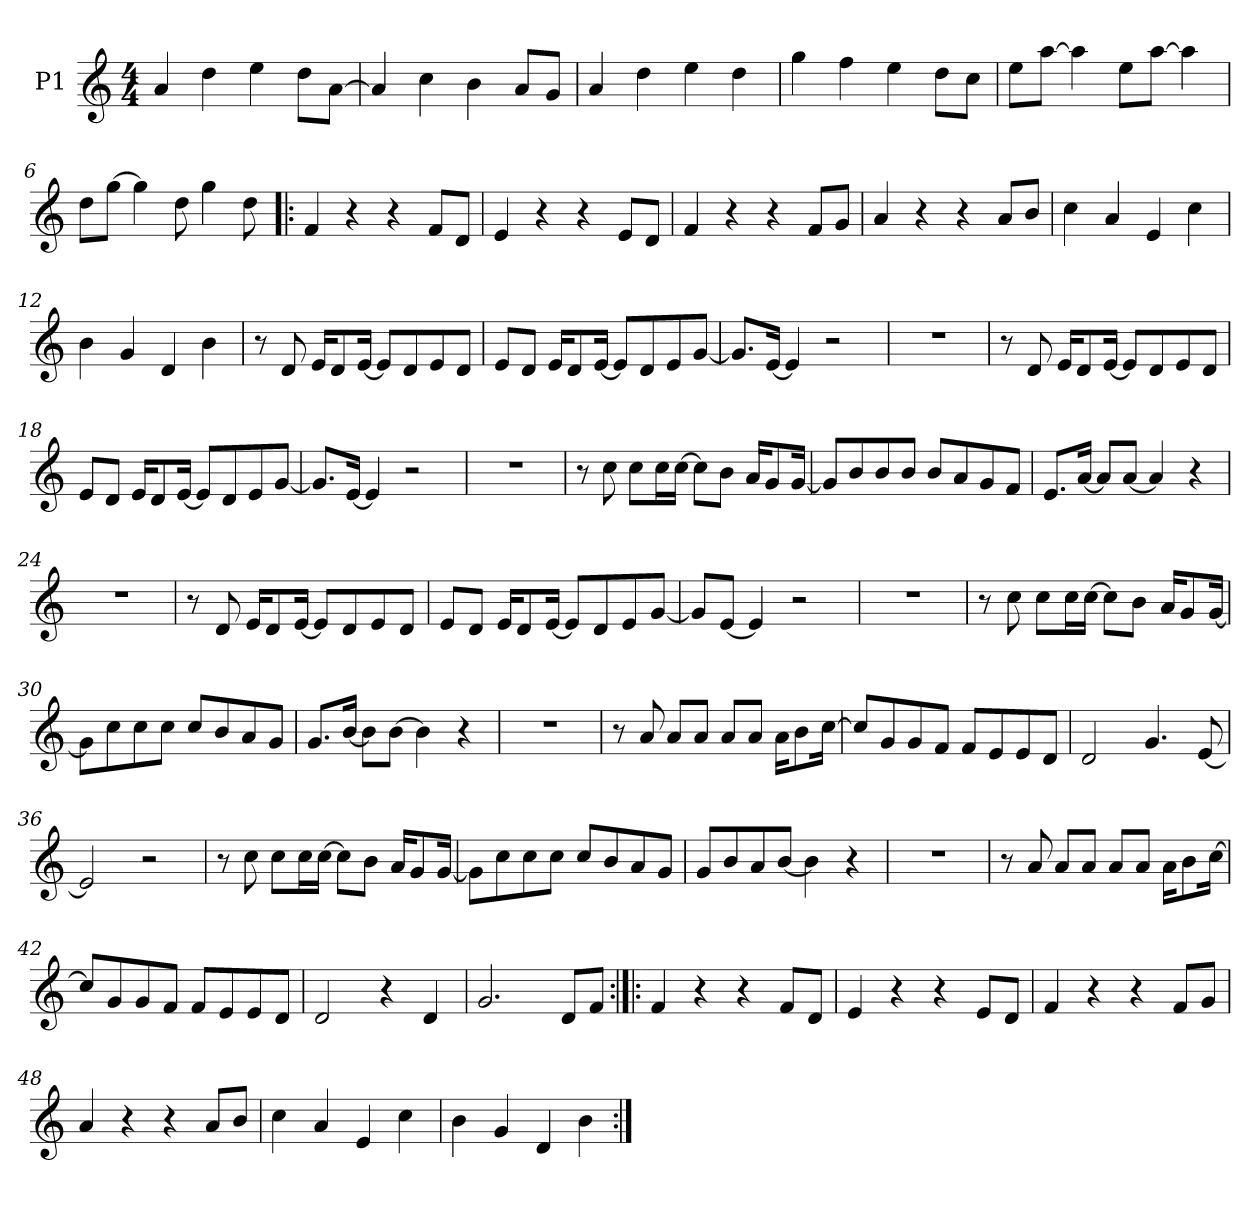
**kern
*part1
*staff1
*I"P1
*clefG2
*k[]
*M4/4
*MM114
=1
4a/
4dd\
4ee\
8dd\L
[>8a\J
=2
4a/]
4cc\
4b\
8a/L
8g/J
=3
4a/
4dd\
4ee\
4dd\
=4
4gg\
4ff\
4ee\
8dd\L
8cc\J
=5
8ee\L
[>8aa\J
4aa\]
8ee\L
[>8aa\J
4aa\]
!!LO:LB:g=z
=6
8dd\L
[>8gg\J
4gg\]
8dd\
4gg\
8dd\
=7!|:
4f/
4r
4r
8f/L
8d/J
=8
4e/
4r
4r
8e/L
8d/J
=9
4f/
4r
4r
8f/L
8g/J
=10
4a/
4r
4r
8a/L
8b/J
!!LO:LB:g=z
=11
4cc\
4a/
4e/
4cc\
=12
4b\
4g/
4d/
4b\
=13
8r
8d/
16e/KL
8d/
[<16e/Jk
8e/L]
8d/
8e/
8d/J
=14
8e/L
8d/J
16e/KL
8d/
[<16e/Jk
8e/L]
8d/
8e/
[<8g/J
=15
8.g/L]
[<16e/Jk
4e/]
2r
!!LO:LB:g=z
=16
1r
=17
8r
8d/
16e/KL
8d/
[<16e/Jk
8e/L]
8d/
8e/
8d/J
=18
8e/L
8d/J
16e/KL
8d/
[<16e/Jk
8e/L]
8d/
8e/
[<8g/J
=19
8.g/L]
[<16e/Jk
4e/]
2r
=20
1r
!!LO:LB:g=z
=21
8r
8cc\
8cc\L
16cc\L
[>16cc\JJ
8cc\L]
8b\J
16a/KL
8g/
[<16g/Jk
=22
8g/L]
8b/
8b/
8b/J
8b/L
8a/
8g/
8f/J
=23
8.e/L
[<16a/Jk
8a/L]
[<8a/J
4a/]
4r
=24
1r
=25
8r
8d/
16e/KL
8d/
[<16e/Jk
8e/L]
8d/
8e/
8d/J
!!LO:LB:g=z
=26
8e/L
8d/J
16e/KL
8d/
[<16e/Jk
8e/L]
8d/
8e/
[<8g/J
=27
8g/L]
[<8e/J
4e/]
2r
=28
1r
=29
8r
8cc\
8cc\L
16cc\L
[>16cc\JJ
8cc\L]
8b\J
16a/KL
8g/
[<16g/Jk
=30
8g\L]
8cc\
8cc\
8cc\J
8cc/L
8b/
8a/
8g/J
!!LO:LB:g=z
=31
8.g/L
[<16b/Jk
8b\L]
[>8b\J
4b\]
4r
=32
1r
=33
8r
8a/
8a/L
8a/J
8a/L
8a/J
16a\KL
8b\
[>16cc\Jk
=34
8cc/L]
8g/
8g/
8f/J
8f/L
8e/
8e/
8d/J
=35
2d/
4.g/
[<8e/
!!LO:LB:g=z
=36
2e/]
2r
=37
8r
8cc\
8cc\L
16cc\L
[>16cc\JJ
8cc\L]
8b\J
16a/KL
8g/
[<16g/Jk
=38
8g\L]
8cc\
8cc\
8cc\J
8cc/L
8b/
8a/
8g/J
=39
8g/L
8b/
8a/
[<8b/J
4b\]
4r
=40
1r
!!LO:LB:g=z
=41
8r
8a/
8a/L
8a/J
8a/L
8a/J
16a\KL
8b\
[>16cc\Jk
=42
8cc/L]
8g/
8g/
8f/J
8f/L
8e/
8e/
8d/J
=43
2d/
4r
4d/
=44
2.g/
8d/L
8f/J
=45:|!|:
4f/
4r
4r
8f/L
8d/J
!!LO:LB:g=z
=46
4e/
4r
4r
8e/L
8d/J
=47
4f/
4r
4r
8f/L
8g/J
=48
4a/
4r
4r
8a/L
8b/J
=49
4cc\
4a/
4e/
4cc\
=50
4b\
4g/
4d/
4b\
=:|!
*-
